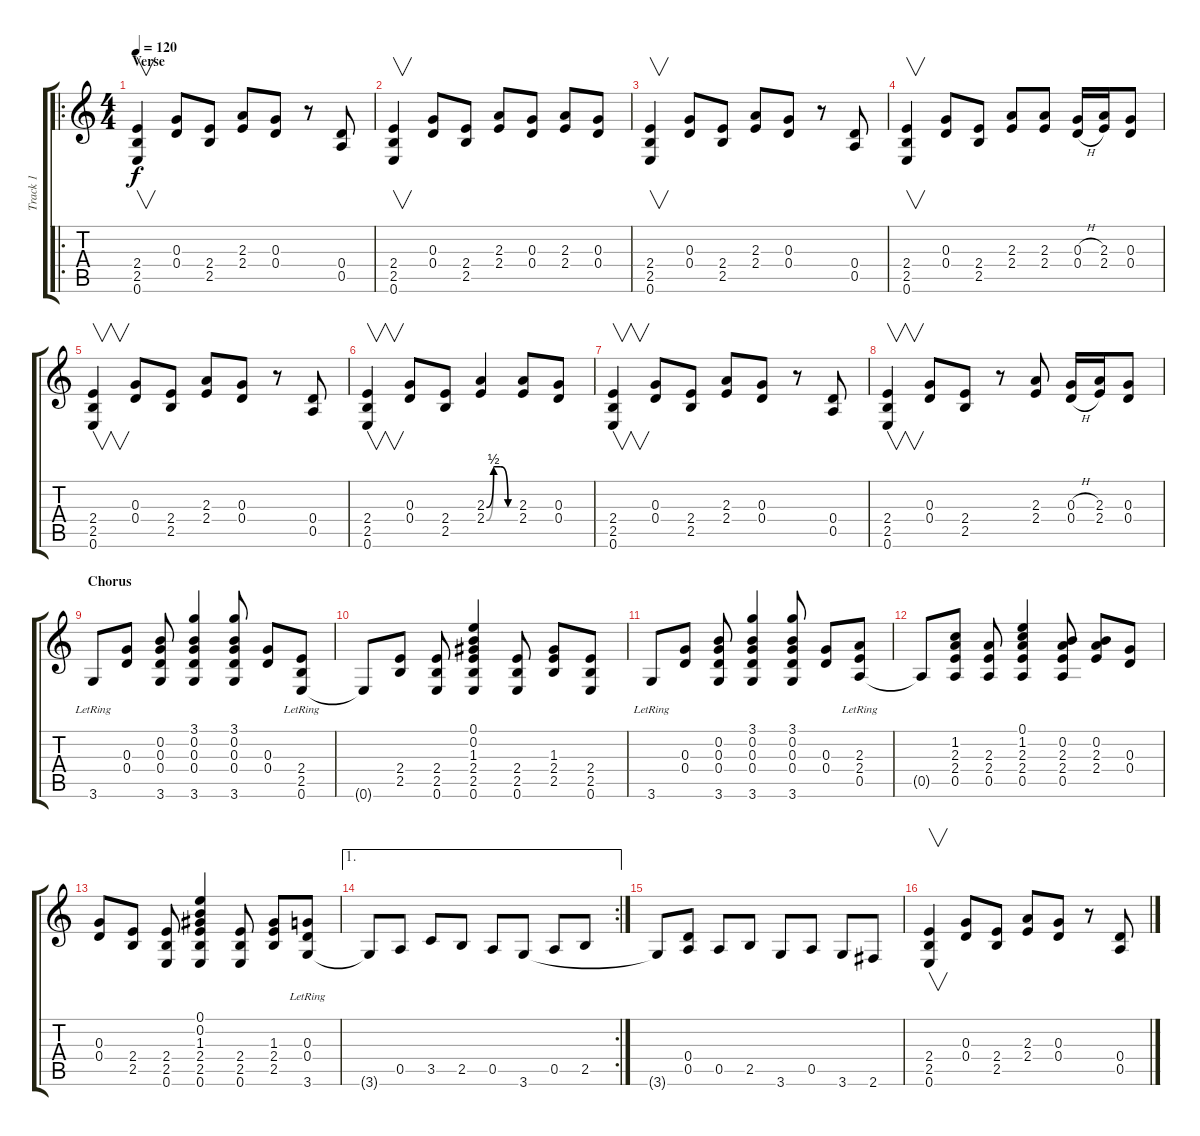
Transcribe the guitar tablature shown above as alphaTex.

\track ("Track 1" "Track 1") {instrument acousticguitarsteel}
\staff {score tabs}
\tuning (E4 B3 G3 D3 A2 E2) {hide}
\ro
\ts (4 4)
\section ("" "Verse")
\tempo 120
\clef g2
\ks c
(2.4 2.5 0.6).4{v dy f instrument acousticguitarsteel} (0.3 0.4).8 (2.4 2.5).8 (2.3 2.4).8 (0.3 0.4).8 r.8 (0.4 0.5).8 |
(2.4 2.5 0.6).4{v} (0.3 0.4).8 (2.4 2.5).8 (2.3 2.4).8 (0.3 0.4).8 (2.3 2.4).8 (0.3 0.4).8 |
(2.4 2.5 0.6).4{v} (0.3 0.4).8 (2.4 2.5).8 (2.3 2.4).8 (0.3 0.4).8 r.8 (0.4 0.5).8 |
(2.4 2.5 0.6).4{v} (0.3 0.4).8 (2.4 2.5).8 (2.3 2.4).8 (2.3 2.4).8 (0.3{h} 0.4{h}).16 (2.3 2.4).16 (0.3 0.4).8 |
(2.4 2.5 0.6).4{v} (0.3 0.4).8 (2.4 2.5).8 (2.3 2.4).8 (0.3 0.4).8 r.8 (0.4 0.5).8 |
(2.4 2.5 0.6).4{v} (0.3 0.4).8 (2.4 2.5).8 (2.3{be (custom 0 0 15 2 30 2 45 0 60 0)} 2.4{be (custom 0 0 15 2 30 2 45 0 60 0)}).4 (2.3 2.4).8 (0.3 0.4).8 |
(2.4 2.5 0.6).4{v} (0.3 0.4).8 (2.4 2.5).8 (2.3 2.4).8 (0.3 0.4).8 r.8 (0.4 0.5).8 |
(2.4 2.5 0.6).4{v} (0.3 0.4).8 (2.4 2.5).8 r.8 (2.3 2.4).8 (0.3{h} 0.4{h}).16 (2.3 2.4).16 (0.3 0.4).8 |
\section ("" "Chorus")
3.6{lr}.8 (0.3 0.4).8 (0.2 0.3 0.4 3.6).8 (3.1 0.2 0.3 0.4 3.6).4 (3.1 0.2 0.3 0.4 3.6).8 (0.3 0.4).8 (2.4{lr} 2.5{lr} 0.6).8 |
0.6{t}.8 (2.4 2.5).8 (2.4 2.5 0.6).8 (0.1 0.2 1.3 2.4 2.5 0.6).4 (2.4 2.5 0.6).8 (1.3 2.4 2.5).8 (2.4 2.5 0.6).8 |
3.6{lr}.8 (0.3 0.4).8 (0.2 0.3 0.4 3.6).8 (3.1 0.2 0.3 0.4 3.6).4 (3.1 0.2 0.3 0.4 3.6).8 (0.3 0.4).8 (2.3{lr} 2.4{lr} 0.5).8 |
0.5{t}.8 (1.2 2.3 2.4 0.5).8 (2.3 2.4 0.5).8 (0.1 1.2 2.3 2.4 0.5).4 (0.2 2.3 2.4 0.5).8 (0.2 2.3 2.4).8 (0.3 0.4).8 |
(0.3 0.4).8 (2.4 2.5).8 (2.4 2.5 0.6).8 (0.1 0.2 1.3 2.4 2.5 0.6).4 (2.4 2.5 0.6).8 (1.3 2.4 2.5).8 (0.3{lr} 0.4{lr} 3.6).8 |
\ae 1
\rc 2
3.6{t}.8 0.5.8 3.5.8 2.5.8 0.5.8 3.6.8 0.5.8 2.5.8 |
3.6{t}.8 (0.4 0.5).8 0.5.8 2.5.8 3.6.8 0.5.8 3.6.8 2.6.8 |
(2.4 2.5 0.6).4{v} (0.3 0.4).8 (2.4 2.5).8 (2.3 2.4).8 (0.3 0.4).8 r.8 (0.4 0.5).8
